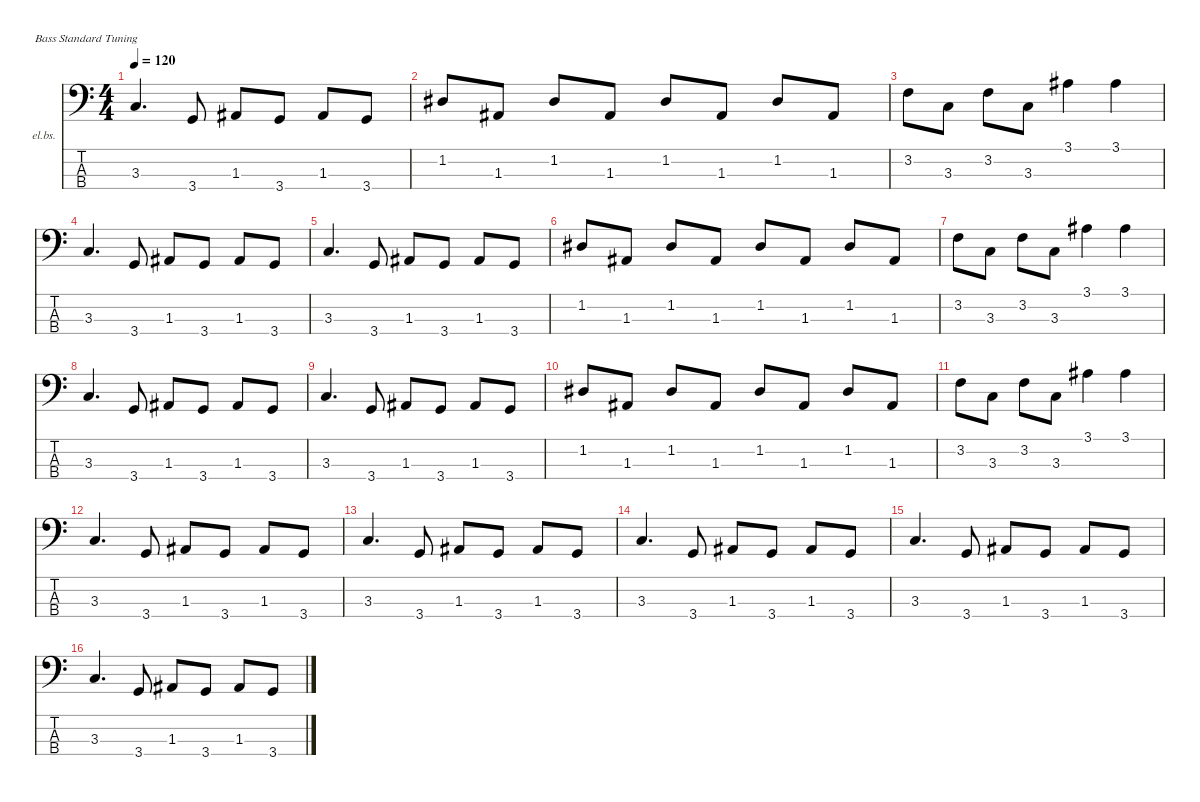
\defaultSystemsLayout 4
\hideDynamics
\bracketExtendMode nobrackets
\firstSystemTrackNameOrientation horizontal
\otherSystemsTrackNameOrientation horizontal
\track ("Bass" "el.bs.") {instrument electricbassfinger}
\staff {score tabs}
\tuning (G2 D2 A1 E1)
\ts (4 4)
\tempo 120
\clef f4
\ks c
3.3.4{d dy f} 3.4.8 1.3{acc #}.8 3.4.8 1.3{acc #}.8 3.4.8 |
1.2{acc #}.8 1.3{acc #}.8 1.2{acc #}.8 1.3{acc #}.8 1.2{acc #}.8 1.3{acc #}.8 1.2{acc #}.8 1.3{acc #}.8 |
3.2.8 3.3.8 3.2.8 3.3.8 3.1{acc #}.4 3.1{acc #}.4 |
3.3.4{d} 3.4.8 1.3{acc #}.8 3.4.8 1.3{acc #}.8 3.4.8 |
3.3.4{d} 3.4.8 1.3{acc #}.8 3.4.8 1.3{acc #}.8 3.4.8 |
1.2{acc #}.8 1.3{acc #}.8 1.2{acc #}.8 1.3{acc #}.8 1.2{acc #}.8 1.3{acc #}.8 1.2{acc #}.8 1.3{acc #}.8 |
3.2.8 3.3.8 3.2.8 3.3.8 3.1{acc #}.4 3.1{acc #}.4 |
3.3.4{d} 3.4.8 1.3{acc #}.8 3.4.8 1.3{acc #}.8 3.4.8 |
3.3.4{d} 3.4.8 1.3{acc #}.8 3.4.8 1.3{acc #}.8 3.4.8 |
1.2{acc #}.8 1.3{acc #}.8 1.2{acc #}.8 1.3{acc #}.8 1.2{acc #}.8 1.3{acc #}.8 1.2{acc #}.8 1.3{acc #}.8 |
3.2.8 3.3.8 3.2.8 3.3.8 3.1{acc #}.4 3.1{acc #}.4 |
3.3.4{d} 3.4.8 1.3{acc #}.8 3.4.8 1.3{acc #}.8 3.4.8 |
3.3.4{d} 3.4.8 1.3{acc #}.8 3.4.8 1.3{acc #}.8 3.4.8 |
3.3.4{d} 3.4.8 1.3{acc #}.8 3.4.8 1.3{acc #}.8 3.4.8 |
3.3.4{d} 3.4.8 1.3{acc #}.8 3.4.8 1.3{acc #}.8 3.4.8 |
3.3.4{d} 3.4.8 1.3{acc #}.8 3.4.8 1.3{acc #}.8 3.4.8
